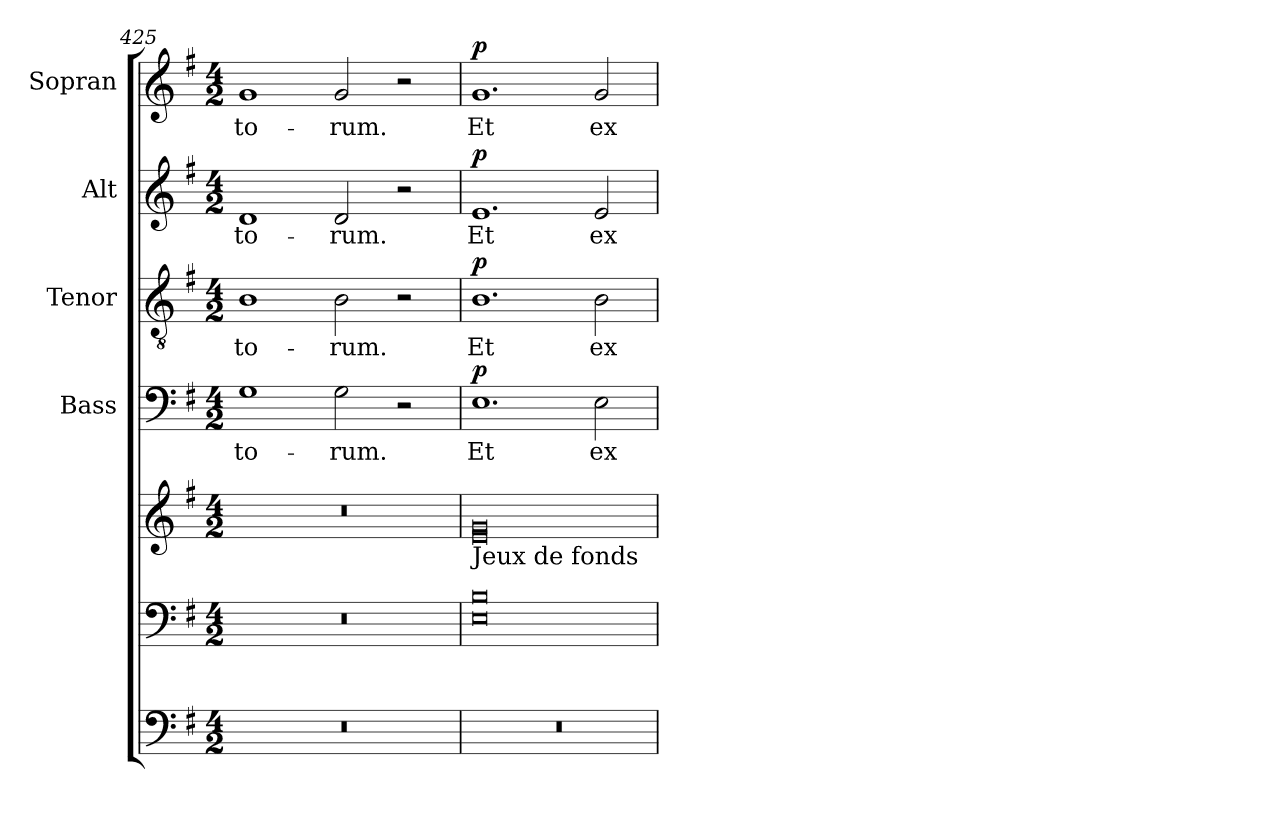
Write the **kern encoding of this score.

**kern	**kern	**kern	**kern	**text	**dynam	**kern	**text	**dynam	**kern	**text	**dynam	**kern	**text	**dynam
*part6	*part5	*part5	*part4	*part4	*part4	*part3	*part3	*part3	*part2	*part2	*part2	*part1	*part1	*part1
*staff7	*staff6	*staff5	*staff4	*staff4	*staff4	*staff3	*staff3	*staff3	*staff2	*staff2	*staff2	*staff1	*staff1	*staff1
*	*	*	*I"Bass	*	*	*I"Tenor	*	*	*I"Alt	*	*	*I"Sopran	*	*
*	*	*	*I'B.	*	*	*I'T.	*	*	*I'A.	*	*	*I'S.	*	*
*clefF4	*clefF4	*clefG2	*clefF4	*	*	*clefGv2	*	*	*clefG2	*	*	*clefG2	*	*
*k[f#]	*k[f#]	*k[f#]	*k[f#]	*	*	*k[f#]	*	*	*k[f#]	*	*	*k[f#]	*	*
*G:	*G:	*G:	*G:	*	*	*G:	*	*	*G:	*	*	*G:	*	*
*M4/2	*M4/2	*M4/2	*M4/2	*	*	*M4/2	*	*	*M4/2	*	*	*M4/2	*	*
=425	=425	=425	=425	=425	=425	=425	=425	=425	=425	=425	=425	=425	=425	=425
!	!	!	!	!LO:LY:b	!	!	!LO:LY:b	!	!	!LO:LY:b	!	!	!LO:LY:b	!
0r	0r	0r	1G	-to-	.	1B	-to-	.	1d	-to-	.	1g	-to-	.
!	!	!	!	!LO:LY:b	!	!	!LO:LY:b	!	!	!LO:LY:b	!	!	!LO:LY:b	!
.	.	.	2G\	-rum.	.	2B\	-rum.	.	2d/	-rum.	.	2g/	-rum.	.
.	.	.	2r	.	.	2r	.	.	2r	.	.	2r	.	.
=426	=426	=426	=426	=426	=426	=426	=426	=426	=426	=426	=426	=426	=426	=426
!	!	!LO:TX:b:t=Jeux de fonds	!	!	!	!	!	!	!	!	!	!	!	!
!	!	!	!	!LO:LY:b	!LO:DY:a	!	!LO:LY:b	!LO:DY:a	!	!LO:LY:b	!LO:DY:a	!	!LO:LY:b	!LO:DY:a
0r	0E 0B	0e 0g	1.E	Et	p	1.B	Et	p	1.e	Et	p	1.g	Et	p
!	!	!	!	!LO:LY:b	!	!	!LO:LY:b	!	!	!LO:LY:b	!	!	!LO:LY:b	!
.	.	.	2E\	ex-	.	2B\	ex-	.	2e/	ex-	.	2g/	ex-	.
=	=	=	=	=	=	=	=	=	=	=	=	=	=	=
*-	*-	*-	*-	*-	*-	*-	*-	*-	*-	*-	*-	*-	*-	*-
